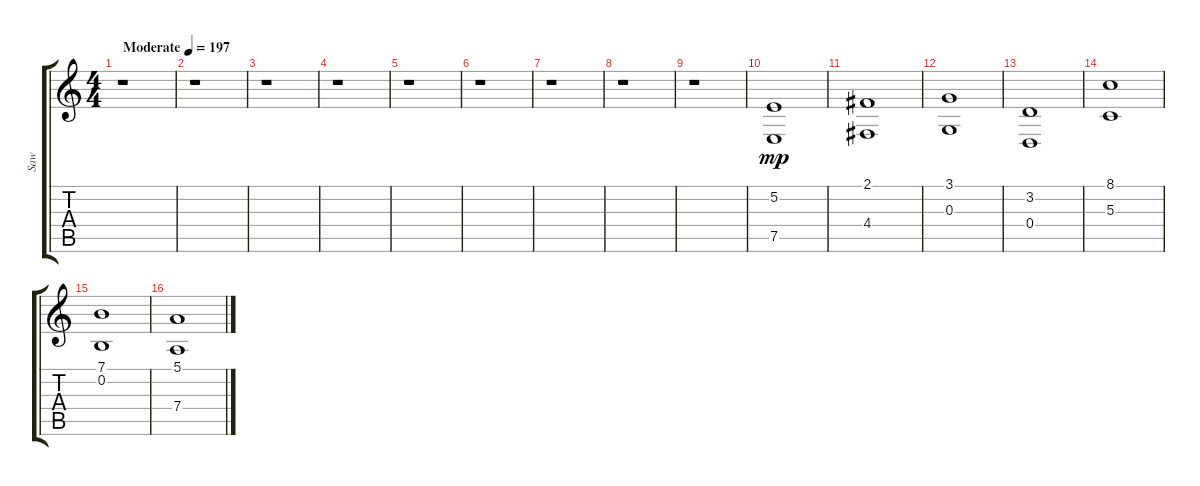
\track ("Saw" "Saw") {instrument lead2sawtooth}
\staff {score tabs}
\tuning (E4 B3 G3 D3 A2 E2) {hide}
\ts (4 4)
\tempo (197 "Moderate")
\clef g2
\ks c
r.1{dy mp instrument lead2sawtooth} |
r.1 |
r.1 |
r.1 |
r.1 |
r.1 |
r.1 |
r.1 |
r.1 |
(5.2 7.5).1 |
(2.1 4.4).1 |
(3.1 0.3).1 |
(3.2 0.4).1 |
(8.1 5.3).1 |
(7.1 0.2).1 |
(5.1 7.4).1
